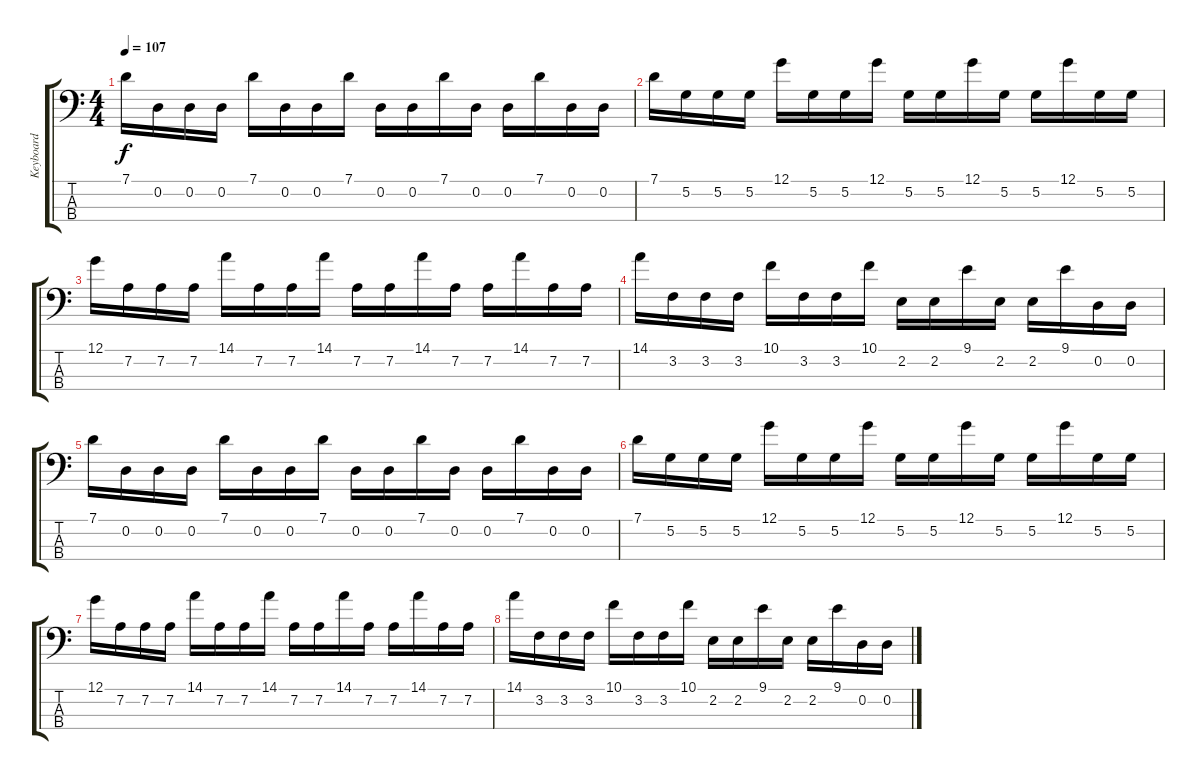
\track ("Keyboard" "Keyboard") {instrument synthbass2}
\staff {score tabs}
\tuning (G2 D2 A1 E1) {hide}
\ts (4 4)
\tempo 107
\clef f4
\ks c
7.1.16{dy f} 0.2.16 0.2.16 0.2.16 7.1.16 0.2.16 0.2.16 7.1.16 0.2.16 0.2.16 7.1.16 0.2.16 0.2.16 7.1.16 0.2.16 0.2.16 |
7.1.16 5.2.16 5.2.16 5.2.16 12.1.16 5.2.16 5.2.16 12.1.16 5.2.16 5.2.16 12.1.16 5.2.16 5.2.16 12.1.16 5.2.16 5.2.16 |
12.1.16 7.2.16 7.2.16 7.2.16 14.1.16 7.2.16 7.2.16 14.1.16 7.2.16 7.2.16 14.1.16 7.2.16 7.2.16 14.1.16 7.2.16 7.2.16 |
14.1.16 3.2.16 3.2.16 3.2.16 10.1.16 3.2.16 3.2.16 10.1.16 2.2.16 2.2.16 9.1.16 2.2.16 2.2.16 9.1.16 0.2.16 0.2.16 |
7.1.16 0.2.16 0.2.16 0.2.16 7.1.16 0.2.16 0.2.16 7.1.16 0.2.16 0.2.16 7.1.16 0.2.16 0.2.16 7.1.16 0.2.16 0.2.16 |
7.1.16 5.2.16 5.2.16 5.2.16 12.1.16 5.2.16 5.2.16 12.1.16 5.2.16 5.2.16 12.1.16 5.2.16 5.2.16 12.1.16 5.2.16 5.2.16 |
12.1.16 7.2.16 7.2.16 7.2.16 14.1.16 7.2.16 7.2.16 14.1.16 7.2.16 7.2.16 14.1.16 7.2.16 7.2.16 14.1.16 7.2.16 7.2.16 |
14.1.16 3.2.16 3.2.16 3.2.16 10.1.16 3.2.16 3.2.16 10.1.16 2.2.16 2.2.16 9.1.16 2.2.16 2.2.16 9.1.16 0.2.16 0.2.16
